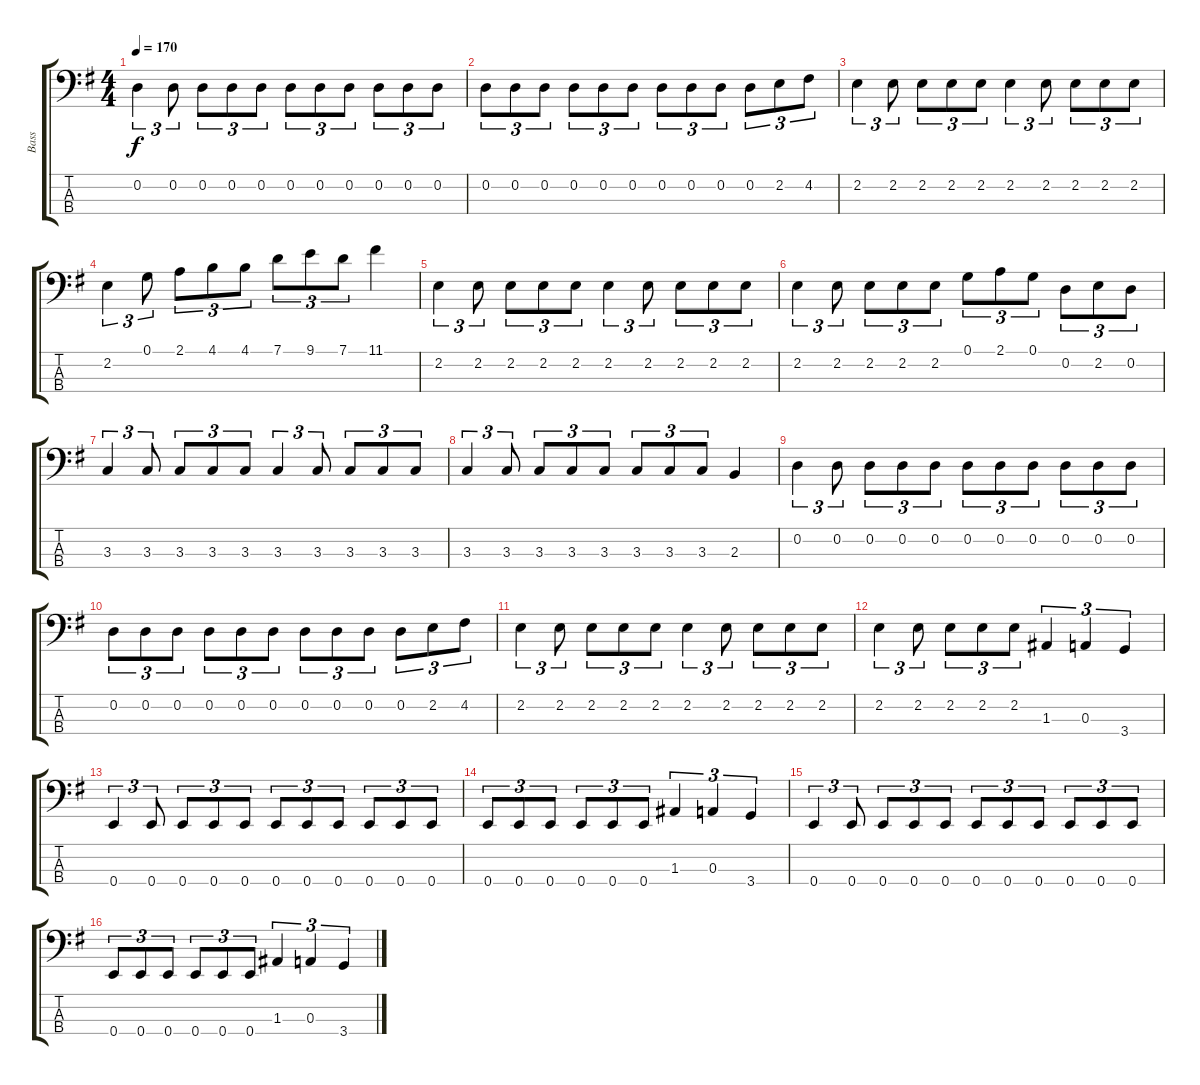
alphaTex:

\track ("Bass" "Bass") {instrument electricbassfinger}
\staff {score tabs}
\tuning (G2 D2 A1 E1) {hide}
\ts (4 4)
\tempo 170
\clef f4
\ks eminor
0.2.4{tu (3 2) dy f} 0.2.8{tu (3 2)} 0.2.8{tu (3 2)} 0.2.8{tu (3 2)} 0.2.8{tu (3 2)} 0.2.8{tu (3 2)} 0.2.8{tu (3 2)} 0.2.8{tu (3 2)} 0.2.8{tu (3 2)} 0.2.8{tu (3 2)} 0.2.8{tu (3 2)} |
0.2.8{tu (3 2)} 0.2.8{tu (3 2)} 0.2.8{tu (3 2)} 0.2.8{tu (3 2)} 0.2.8{tu (3 2)} 0.2.8{tu (3 2)} 0.2.8{tu (3 2)} 0.2.8{tu (3 2)} 0.2.8{tu (3 2)} 0.2.8{tu (3 2)} 2.2.8{tu (3 2)} 4.2.8{tu (3 2)} |
2.2.4{tu (3 2)} 2.2.8{tu (3 2)} 2.2.8{tu (3 2)} 2.2.8{tu (3 2)} 2.2.8{tu (3 2)} 2.2.4{tu (3 2)} 2.2.8{tu (3 2)} 2.2.8{tu (3 2)} 2.2.8{tu (3 2)} 2.2.8{tu (3 2)} |
2.2.4{tu (3 2)} 0.1.8{tu (3 2)} 2.1.8{tu (3 2)} 4.1.8{tu (3 2)} 4.1.8{tu (3 2)} 7.1.8{tu (3 2)} 9.1.8{tu (3 2)} 7.1.8{tu (3 2)} 11.1.4 |
2.2.4{tu (3 2)} 2.2.8{tu (3 2)} 2.2.8{tu (3 2)} 2.2.8{tu (3 2)} 2.2.8{tu (3 2)} 2.2.4{tu (3 2)} 2.2.8{tu (3 2)} 2.2.8{tu (3 2)} 2.2.8{tu (3 2)} 2.2.8{tu (3 2)} |
2.2.4{tu (3 2)} 2.2.8{tu (3 2)} 2.2.8{tu (3 2)} 2.2.8{tu (3 2)} 2.2.8{tu (3 2)} 0.1.8{tu (3 2)} 2.1.8{tu (3 2)} 0.1.8{tu (3 2)} 0.2.8{tu (3 2)} 2.2.8{tu (3 2)} 0.2.8{tu (3 2)} |
3.3.4{tu (3 2)} 3.3.8{tu (3 2)} 3.3.8{tu (3 2)} 3.3.8{tu (3 2)} 3.3.8{tu (3 2)} 3.3.4{tu (3 2)} 3.3.8{tu (3 2)} 3.3.8{tu (3 2)} 3.3.8{tu (3 2)} 3.3.8{tu (3 2)} |
3.3.4{tu (3 2)} 3.3.8{tu (3 2)} 3.3.8{tu (3 2)} 3.3.8{tu (3 2)} 3.3.8{tu (3 2)} 3.3.8{tu (3 2)} 3.3.8{tu (3 2)} 3.3.8{tu (3 2)} 2.3.4 |
0.2.4{tu (3 2)} 0.2.8{tu (3 2)} 0.2.8{tu (3 2)} 0.2.8{tu (3 2)} 0.2.8{tu (3 2)} 0.2.8{tu (3 2)} 0.2.8{tu (3 2)} 0.2.8{tu (3 2)} 0.2.8{tu (3 2)} 0.2.8{tu (3 2)} 0.2.8{tu (3 2)} |
0.2.8{tu (3 2)} 0.2.8{tu (3 2)} 0.2.8{tu (3 2)} 0.2.8{tu (3 2)} 0.2.8{tu (3 2)} 0.2.8{tu (3 2)} 0.2.8{tu (3 2)} 0.2.8{tu (3 2)} 0.2.8{tu (3 2)} 0.2.8{tu (3 2)} 2.2.8{tu (3 2)} 4.2.8{tu (3 2)} |
2.2.4{tu (3 2)} 2.2.8{tu (3 2)} 2.2.8{tu (3 2)} 2.2.8{tu (3 2)} 2.2.8{tu (3 2)} 2.2.4{tu (3 2)} 2.2.8{tu (3 2)} 2.2.8{tu (3 2)} 2.2.8{tu (3 2)} 2.2.8{tu (3 2)} |
2.2.4{tu (3 2)} 2.2.8{tu (3 2)} 2.2.8{tu (3 2)} 2.2.8{tu (3 2)} 2.2.8{tu (3 2)} 1.3.4{tu (3 2)} 0.3.4{tu (3 2)} 3.4.4{tu (3 2)} |
0.4.4{tu (3 2)} 0.4.8{tu (3 2)} 0.4.8{tu (3 2)} 0.4.8{tu (3 2)} 0.4.8{tu (3 2)} 0.4.8{tu (3 2)} 0.4.8{tu (3 2)} 0.4.8{tu (3 2)} 0.4.8{tu (3 2)} 0.4.8{tu (3 2)} 0.4.8{tu (3 2)} |
0.4.8{tu (3 2)} 0.4.8{tu (3 2)} 0.4.8{tu (3 2)} 0.4.8{tu (3 2)} 0.4.8{tu (3 2)} 0.4.8{tu (3 2)} 1.3.4{tu (3 2)} 0.3.4{tu (3 2)} 3.4.4{tu (3 2)} |
0.4.4{tu (3 2)} 0.4.8{tu (3 2)} 0.4.8{tu (3 2)} 0.4.8{tu (3 2)} 0.4.8{tu (3 2)} 0.4.8{tu (3 2)} 0.4.8{tu (3 2)} 0.4.8{tu (3 2)} 0.4.8{tu (3 2)} 0.4.8{tu (3 2)} 0.4.8{tu (3 2)} |
0.4.8{tu (3 2)} 0.4.8{tu (3 2)} 0.4.8{tu (3 2)} 0.4.8{tu (3 2)} 0.4.8{tu (3 2)} 0.4.8{tu (3 2)} 1.3.4{tu (3 2)} 0.3.4{tu (3 2)} 3.4.4{tu (3 2)}
